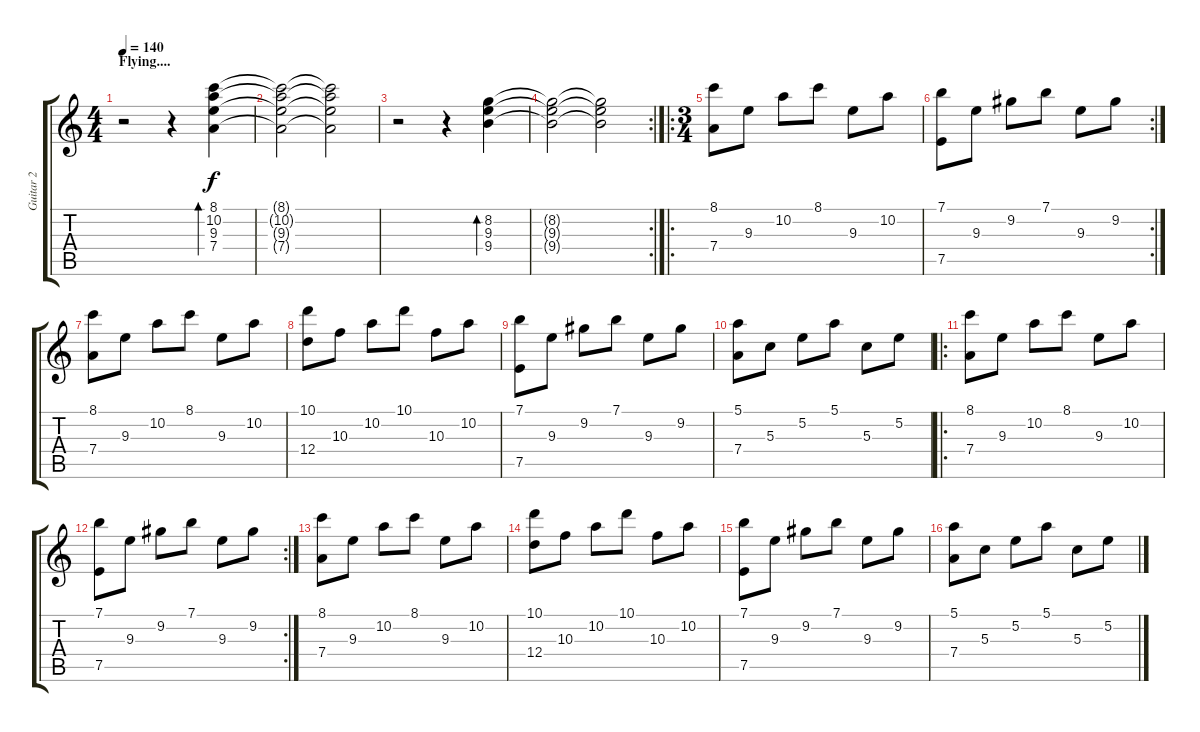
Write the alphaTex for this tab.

\track ("Guitar 2" "Guitar 2") {instrument acousticguitarnylon}
\staff {score tabs}
\tuning (E4 B3 G3 D3 A2 E2) {hide}
\ts (4 4)
\section ("" "Flying....")
\tempo 140
\clef g2
\ks c
r.2{dy f instrument acousticguitarnylon} r.4 (8.1 10.2 9.3 7.4).4{bd 60} |
(8.1{t} 10.2{t} 9.3{t} 7.4{t}).2 (8.1{t} 10.2{t} 9.3{t} 7.4{t}).2 |
r.2 r.4 (8.2 9.3 9.4).4{bd 60} |
\rc 2
(8.2{t} 9.3{t} 9.4{t}).2 (8.2{t} 9.3{t} 9.4{t}).2 |
\ro
\ts (3 4)
(8.1 7.4).8 9.3.8 10.2.8 8.1.8 9.3.8 10.2.8 |
\rc 2
(7.1 7.5).8 9.3.8 9.2.8 7.1.8 9.3.8 9.2.8 |
(8.1 7.4).8 9.3.8 10.2.8 8.1.8 9.3.8 10.2.8 |
(10.1 12.4).8 10.3.8 10.2.8 10.1.8 10.3.8 10.2.8 |
(7.1 7.5).8 9.3.8 9.2.8 7.1.8 9.3.8 9.2.8 |
(5.1 7.4).8 5.3.8 5.2.8 5.1.8 5.3.8 5.2.8 |
\ro
(8.1 7.4).8 9.3.8 10.2.8 8.1.8 9.3.8 10.2.8 |
\rc 2
(7.1 7.5).8 9.3.8 9.2.8 7.1.8 9.3.8 9.2.8 |
(8.1 7.4).8 9.3.8 10.2.8 8.1.8 9.3.8 10.2.8 |
(10.1 12.4).8 10.3.8 10.2.8 10.1.8 10.3.8 10.2.8 |
(7.1 7.5).8 9.3.8 9.2.8 7.1.8 9.3.8 9.2.8 |
(5.1 7.4).8 5.3.8 5.2.8 5.1.8 5.3.8 5.2.8
